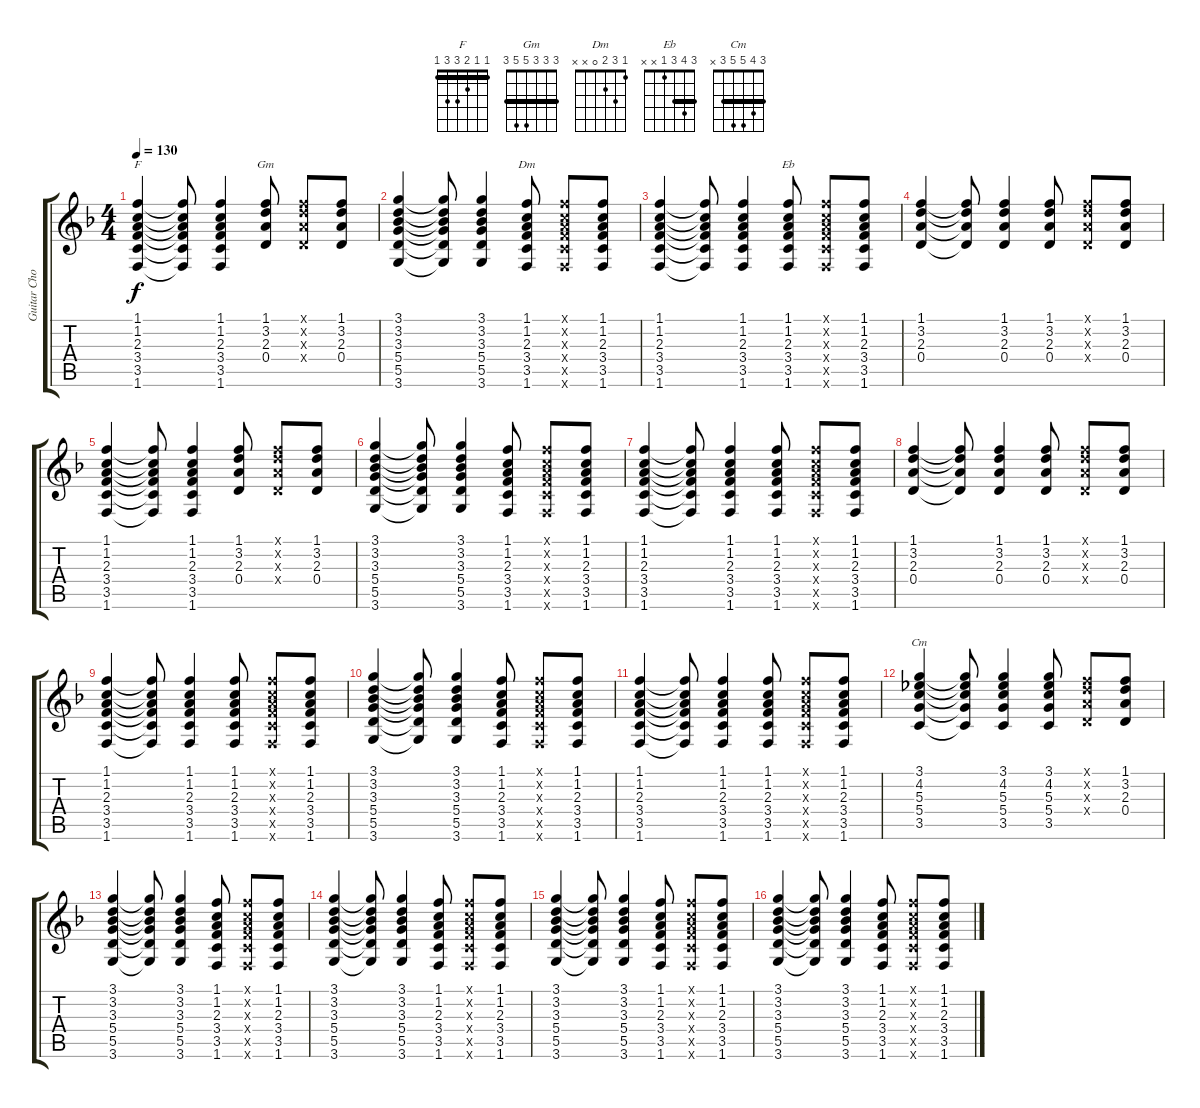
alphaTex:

\track ("Guitar Chord (2)" "Guitar Cho") {instrument acousticguitarnylon}
\staff {score tabs}
\tuning (E4 B3 G3 D3 A2 E2) {hide}
\chord ("F" 1 1 2 3 3 1) {barre 1}
\chord ("Gm" 3 3 3 5 5 3) {barre 3}
\chord ("Dm" 1 3 2 0 x x)
\chord ("Eb" 3 4 3 1 x x) {barre 3}
\chord ("Cm" 3 4 5 5 3 x) {barre 3}
\ts (4 4)
\tempo 130
\clef g2
\ks dminor
(1.1 1.2 2.3 3.4 3.5 1.6).4{ch "F" dy f} (1.1{t} 1.2{t} 2.3{t} 3.4{t} 3.5{t} 1.6{t}).8 (1.1 1.2 2.3 3.4 3.5 1.6).4 (1.1 3.2 2.3 0.4).8{ch "Gm"} (1.1{x} 3.2{x} 2.3{x} 0.4{x}).8 (1.1 3.2 2.3 0.4).8 |
(3.1 3.2 3.3 5.4 5.5 3.6).4 (3.1{t} 3.2{t} 3.3{t} 5.4{t} 5.5{t} 3.6{t}).8 (3.1 3.2 3.3 5.4 5.5 3.6).4 (1.1 1.2 2.3 3.4 3.5 1.6).8{ch "Dm"} (1.1{x} 1.2{x} 2.3{x} 3.4{x} 3.5{x} 1.6{x}).8 (1.1 1.2 2.3 3.4 3.5 1.6).8 |
(1.1 1.2 2.3 3.4 3.5 1.6).4 (1.1{t} 1.2{t} 2.3{t} 3.4{t} 3.5{t} 1.6{t}).8 (1.1 1.2 2.3 3.4 3.5 1.6).4 (1.1 1.2 2.3 3.4 3.5 1.6).8{ch "Eb"} (1.1{x} 1.2{x} 2.3{x} 3.4{x} 3.5{x} 1.6{x}).8 (1.1 1.2 2.3 3.4 3.5 1.6).8 |
(1.1 3.2 2.3 0.4).4 (1.1{t} 3.2{t} 2.3{t} 0.4{t}).8 (1.1 3.2 2.3 0.4).4 (1.1 3.2 2.3 0.4).8 (1.1{x} 3.2{x} 2.3{x} 0.4{x}).8 (1.1 3.2 2.3 0.4).8 |
(1.1 1.2 2.3 3.4 3.5 1.6).4 (1.1{t} 1.2{t} 2.3{t} 3.4{t} 3.5{t} 1.6{t}).8 (1.1 1.2 2.3 3.4 3.5 1.6).4 (1.1 3.2 2.3 0.4).8 (1.1{x} 3.2{x} 2.3{x} 0.4{x}).8 (1.1 3.2 2.3 0.4).8 |
(3.1 3.2 3.3 5.4 5.5 3.6).4 (3.1{t} 3.2{t} 3.3{t} 5.4{t} 5.5{t} 3.6{t}).8 (3.1 3.2 3.3 5.4 5.5 3.6).4 (1.1 1.2 2.3 3.4 3.5 1.6).8 (1.1{x} 1.2{x} 2.3{x} 3.4{x} 3.5{x} 1.6{x}).8 (1.1 1.2 2.3 3.4 3.5 1.6).8 |
(1.1 1.2 2.3 3.4 3.5 1.6).4 (1.1{t} 1.2{t} 2.3{t} 3.4{t} 3.5{t} 1.6{t}).8 (1.1 1.2 2.3 3.4 3.5 1.6).4 (1.1 1.2 2.3 3.4 3.5 1.6).8 (1.1{x} 1.2{x} 2.3{x} 3.4{x} 3.5{x} 1.6{x}).8 (1.1 1.2 2.3 3.4 3.5 1.6).8 |
(1.1 3.2 2.3 0.4).4 (1.1{t} 3.2{t} 2.3{t} 0.4{t}).8 (1.1 3.2 2.3 0.4).4 (1.1 3.2 2.3 0.4).8 (1.1{x} 3.2{x} 2.3{x} 0.4{x}).8 (1.1 3.2 2.3 0.4).8 |
(1.1 1.2 2.3 3.4 3.5 1.6).4 (1.1{t} 1.2{t} 2.3{t} 3.4{t} 3.5{t} 1.6{t}).8 (1.1 1.2 2.3 3.4 3.5 1.6).4 (1.1 1.2 2.3 3.4 3.5 1.6).8 (1.1{x} 1.2{x} 2.3{x} 3.4{x} 3.5{x} 1.6{x}).8 (1.1 1.2 2.3 3.4 3.5 1.6).8 |
(3.1 3.2 3.3 5.4 5.5 3.6).4 (3.1{t} 3.2{t} 3.3{t} 5.4{t} 5.5{t} 3.6{t}).8 (3.1 3.2 3.3 5.4 5.5 3.6).4 (1.1 1.2 2.3 3.4 3.5 1.6).8 (1.1{x} 1.2{x} 2.3{x} 3.4{x} 3.5{x} 1.6{x}).8 (1.1 1.2 2.3 3.4 3.5 1.6).8 |
(1.1 1.2 2.3 3.4 3.5 1.6).4 (1.1{t} 1.2{t} 2.3{t} 3.4{t} 3.5{t} 1.6{t}).8 (1.1 1.2 2.3 3.4 3.5 1.6).4 (1.1 1.2 2.3 3.4 3.5 1.6).8 (1.1{x} 1.2{x} 2.3{x} 3.4{x} 3.5{x} 1.6{x}).8 (1.1 1.2 2.3 3.4 3.5 1.6).8 |
(3.1 4.2 5.3 5.4 3.5).4{ch "Cm"} (3.1{t} 4.2{t} 5.3{t} 5.4{t} 3.5{t}).8 (3.1 4.2 5.3 5.4 3.5).4 (3.1 4.2 5.3 5.4 3.5).8 (1.1{x} 3.2{x} 2.3{x} 0.4{x}).8 (1.1 3.2 2.3 0.4).8 |
(3.1 3.2 3.3 5.4 5.5 3.6).4 (3.1{t} 3.2{t} 3.3{t} 5.4{t} 5.5{t} 3.6{t}).8 (3.1 3.2 3.3 5.4 5.5 3.6).4 (1.1 1.2 2.3 3.4 3.5 1.6).8 (1.1{x} 1.2{x} 2.3{x} 3.4{x} 3.5{x} 1.6{x}).8 (1.1 1.2 2.3 3.4 3.5 1.6).8 |
(3.1 3.2 3.3 5.4 5.5 3.6).4 (3.1{t} 3.2{t} 3.3{t} 5.4{t} 5.5{t} 3.6{t}).8 (3.1 3.2 3.3 5.4 5.5 3.6).4 (1.1 1.2 2.3 3.4 3.5 1.6).8 (1.1{x} 1.2{x} 2.3{x} 3.4{x} 3.5{x} 1.6{x}).8 (1.1 1.2 2.3 3.4 3.5 1.6).8 |
(3.1 3.2 3.3 5.4 5.5 3.6).4 (3.1{t} 3.2{t} 3.3{t} 5.4{t} 5.5{t} 3.6{t}).8 (3.1 3.2 3.3 5.4 5.5 3.6).4 (1.1 1.2 2.3 3.4 3.5 1.6).8 (1.1{x} 1.2{x} 2.3{x} 3.4{x} 3.5{x} 1.6{x}).8 (1.1 1.2 2.3 3.4 3.5 1.6).8 |
(3.1 3.2 3.3 5.4 5.5 3.6).4 (3.1{t} 3.2{t} 3.3{t} 5.4{t} 5.5{t} 3.6{t}).8 (3.1 3.2 3.3 5.4 5.5 3.6).4 (1.1 1.2 2.3 3.4 3.5 1.6).8 (1.1{x} 1.2{x} 2.3{x} 3.4{x} 3.5{x} 1.6{x}).8 (1.1 1.2 2.3 3.4 3.5 1.6).8
